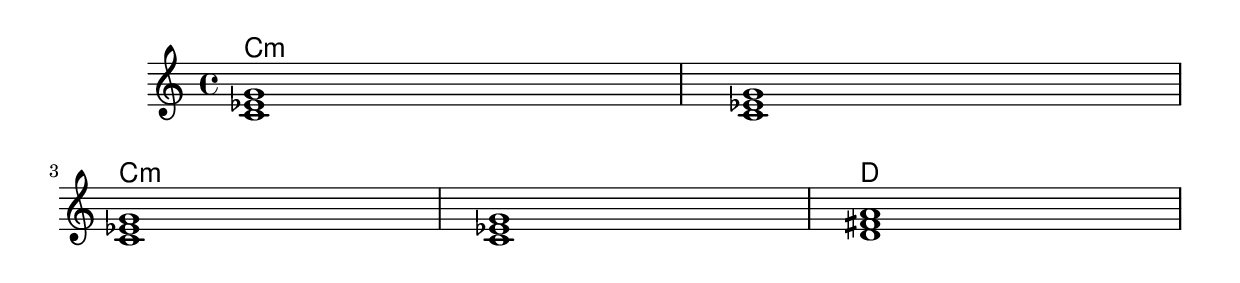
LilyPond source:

%% DO NOT EDIT this file manually; it is automatically
%% generated from LSR http://lsr.dsi.unimi.it
%% Make any changes in LSR itself, or in Documentation/snippets/new/ ,
%% and then run scripts/auxiliar/makelsr.py
%%
%% This file is in the public domain.
\version "2.12.2"

\header {
  lsrtags = "chords"

%% Translation of GIT committish: 91eeed36c877fe625d957437d22081721c8c6345
  texidoces = "
Se pueden imprimir los acordes exclusivamente al comienzo de las
líneas y cuando cambia el acorde.

"
  doctitlees = "Imprimir los acordes cuando se produce un cambio"


%% Translation of GIT committish: 0a868be38a775ecb1ef935b079000cebbc64de40
  texidocde = "
Akkordsymbole können so eingestellt werden, dass sie nur zu Beginn der Zeile
und bei Akkordwechseln angezeigt werden.

"
  doctitlede = "Akkordsymbole bei Wechsel anzeigen"

  texidoc = "
Chord names can be displayed only at the start of lines and when the
chord changes.

"
  doctitle = "Showing chords at changes"
} % begin verbatim

harmonies = \chordmode {
  c1:m c:m \break c:m c:m d
}
<<
  \new ChordNames {
    \set chordChanges = ##t
    \harmonies
  }
  \new Staff {
    \relative c' { \harmonies }
  }
>>

